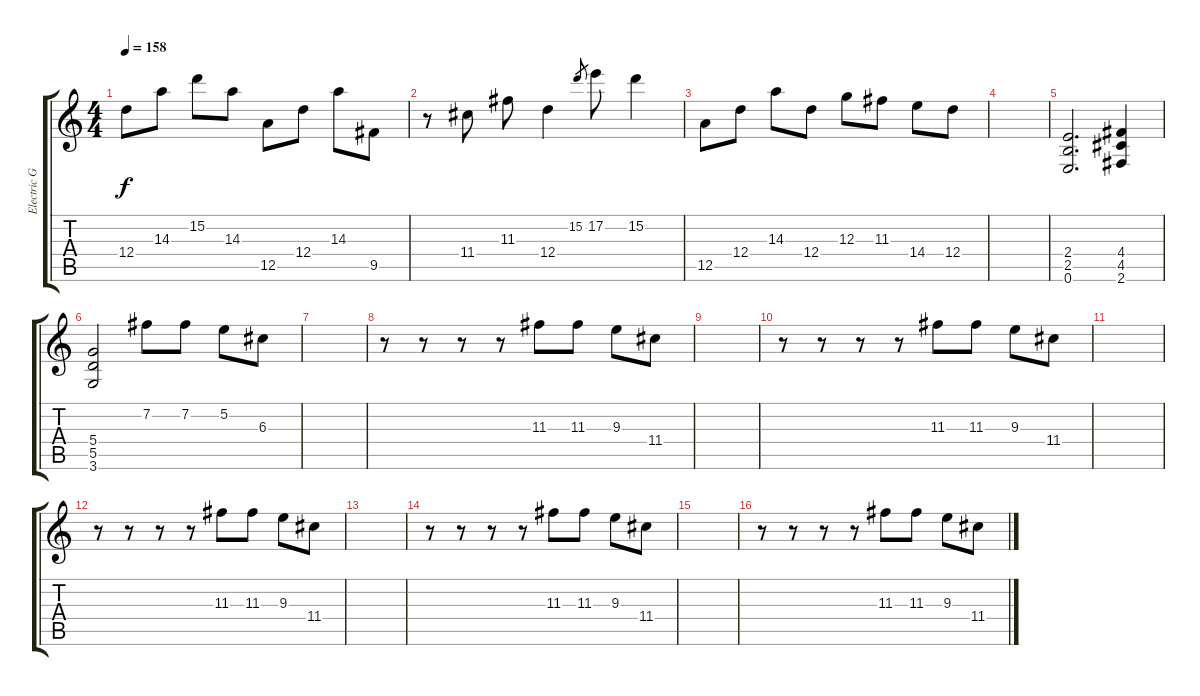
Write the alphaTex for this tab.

\track ("Electric Guitar 2" "Electric G") {instrument overdrivenguitar}
\staff {score tabs}
\tuning (E4 B3 G3 D3 A2 E2) {hide}
\ts (4 4)
\tempo 158
\clef g2
\ks c
12.4.8{dy f} 14.3.8 15.2.8 14.3.8 12.5.8 12.4.8 14.3.8 9.5.8 |
r.8 11.4.8 11.3.8 12.4.4 15.2.8{gr} 17.2.8 15.2.4 |
12.5.8 12.4.8 14.3.8 12.4.8 12.3.8 11.3.8 14.4.8 12.4.8 |
|
(2.4 2.5 0.6).2{d} (4.4 4.5 2.6).4 |
(5.4 5.5 3.6).2 7.2.8 7.2.8 5.2.8 6.3.8 |
|
r.8 r.8 r.8 r.8 11.3.8 11.3.8 9.3.8 11.4.8 |
|
r.8 r.8 r.8 r.8 11.3.8 11.3.8 9.3.8 11.4.8 |
|
r.8 r.8 r.8 r.8 11.3.8 11.3.8 9.3.8 11.4.8 |
|
r.8 r.8 r.8 r.8 11.3.8 11.3.8 9.3.8 11.4.8 |
|
r.8 r.8 r.8 r.8 11.3.8 11.3.8 9.3.8 11.4.8
